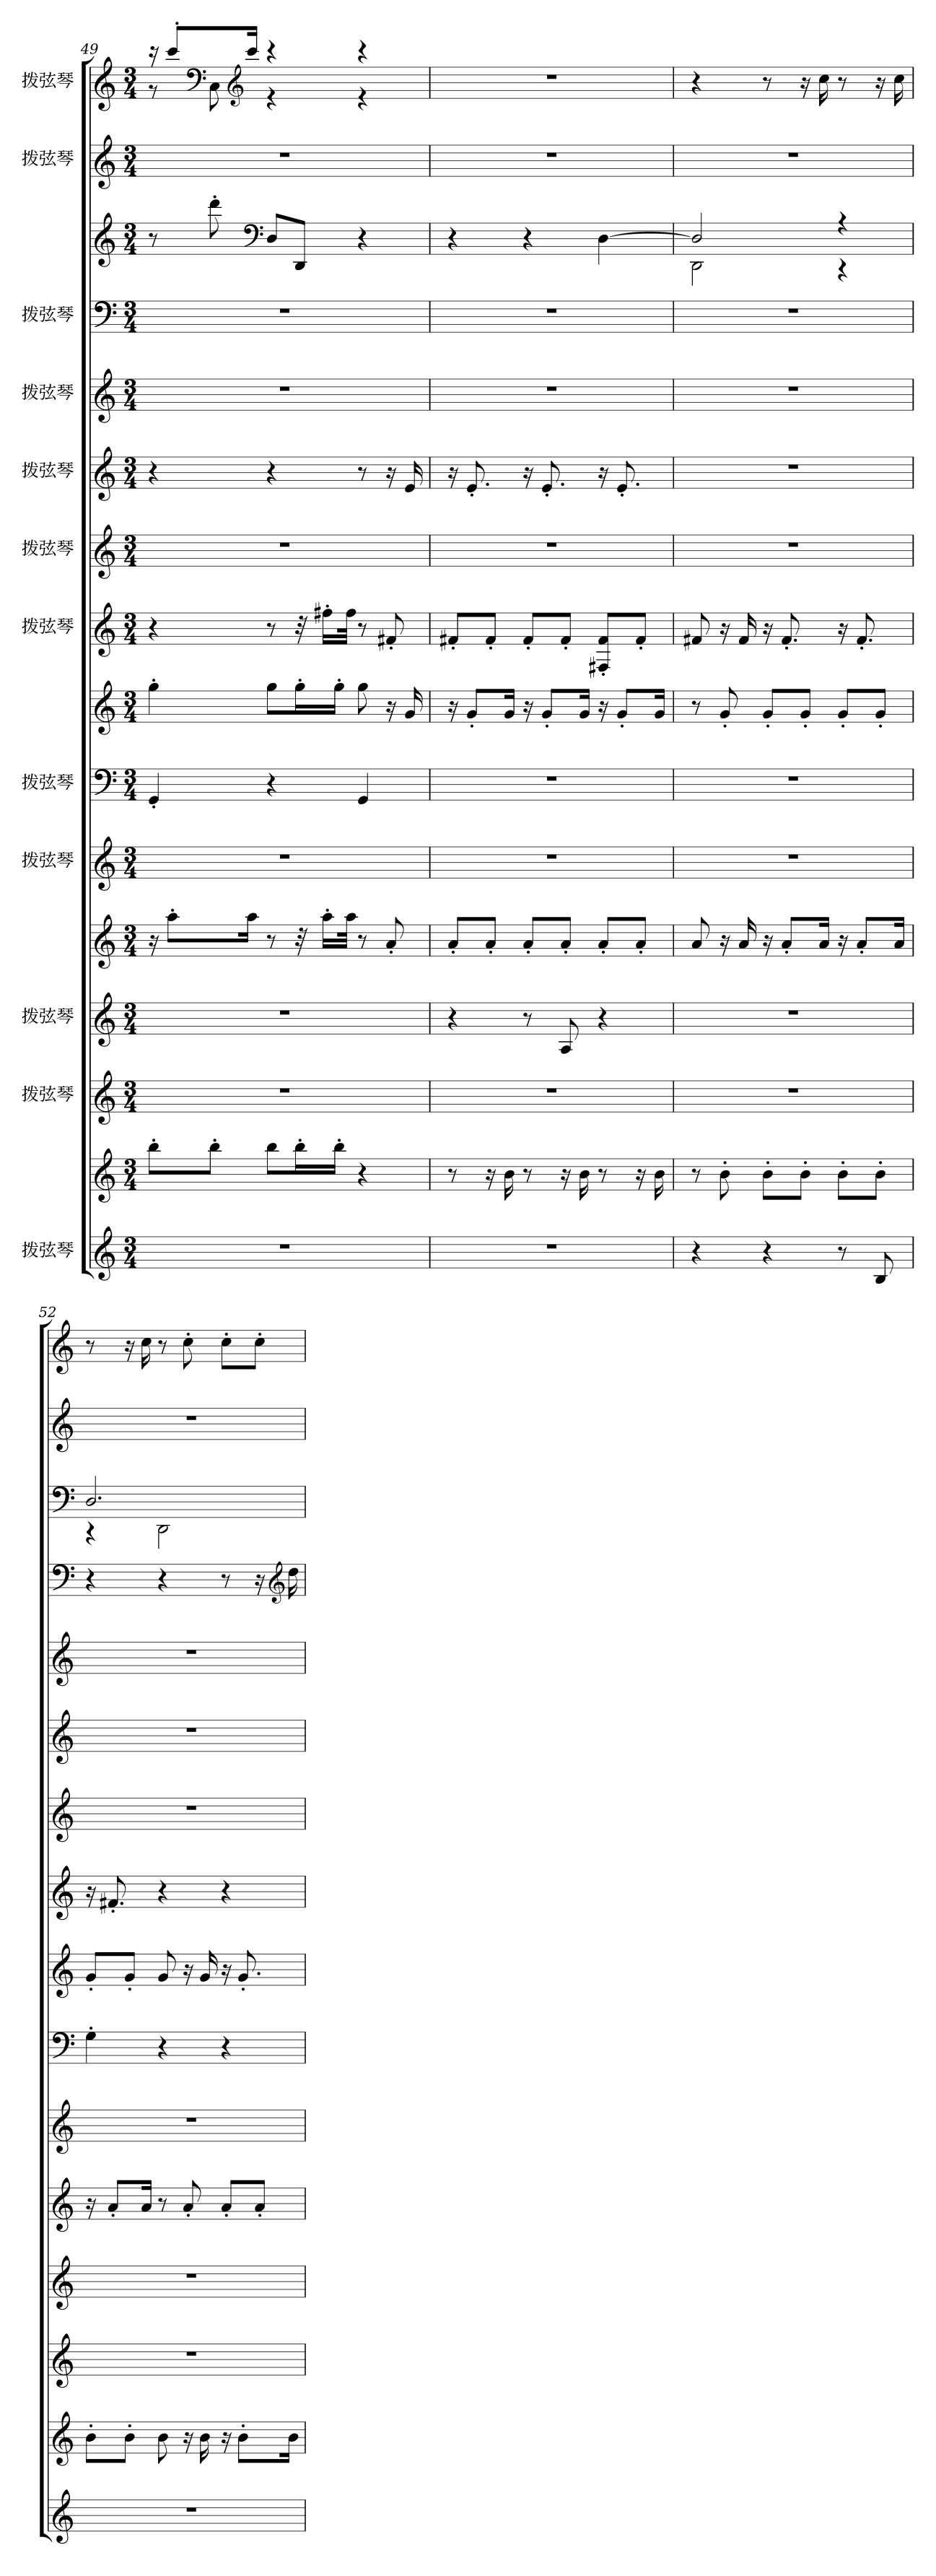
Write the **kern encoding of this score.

**kern	**kern	**kern	**kern	**kern	**kern	**kern	**kern	**kern	**kern	**kern	**kern	**kern	**kern	**kern	**kern
*part12	*part12	*part11	*part10	*part10	*part9	*part8	*part8	*part7	*part6	*part5	*part4	*part3	*part3	*part2	*part1
*staff16	*staff15	*staff14	*staff13	*staff12	*staff11	*staff10	*staff9	*staff8	*staff7	*staff6	*staff5	*staff4	*staff3	*staff2	*staff1
*I"拨弦琴	*	*I"拨弦琴	*I"拨弦琴	*	*I"拨弦琴	*I"拨弦琴	*	*I"拨弦琴	*I"拨弦琴	*I"拨弦琴	*I"拨弦琴	*I"拨弦琴	*	*I"拨弦琴	*I"拨弦琴
!!LO:PB:g=z
*clefG2	*clefG2	*clefG2	*clefG2	*clefG2	*clefG2	*clefF4	*clefG2	*clefG2	*clefG2	*clefG2	*clefG2	*clefF4	*clefG2	*clefG2	*clefG2
*k[]	*k[]	*k[]	*k[]	*k[]	*k[]	*k[]	*k[]	*k[]	*k[]	*k[]	*k[]	*k[]	*k[]	*k[]	*k[]
*M3/4	*M3/4	*M3/4	*M3/4	*M3/4	*M3/4	*M3/4	*M3/4	*M3/4	*M3/4	*M3/4	*M3/4	*M3/4	*M3/4	*M3/4	*M3/4
=49	=49	=49	=49	=49	=49	=49	=49	=49	=49	=49	=49	=49	=49	=49	=49
*	*	*	*	*	*	*	*	*	*	*	*	*	*	*	*^
2.r	8bb'\L	2.r	2.r	16r	2.r	4GG'/	4gg'\	4r	2.r	4r	2.r	2.r	8r	2.r	16r	8r
.	.	.	.	8aa'\L	.	.	.	.	.	.	.	.	.	.	8ccc'/L	.
*	*	*	*	*	*	*	*	*	*	*	*	*	*	*	*clefF4	*
.	8bb'\J	.	.	.	.	.	.	.	.	.	.	.	8ddd'\	.	.	8C\
*	*	*	*	*	*	*	*	*	*	*	*	*	*	*	*clefG2	*
.	.	.	.	16aa\Jk	.	.	.	.	.	.	.	.	.	.	16ccc/Jk	.
*	*	*	*	*	*	*	*	*	*	*	*	*	*clefF4	*	*	*
.	8bb\L	.	.	8r	.	4r	8gg\L	8r	.	4r	.	.	8D/L	.	4r	4r
.	16bb'\L	.	.	32r	.	.	16gg'\L	32r	.	.	.	.	8DD/J	.	.	.
.	.	.	.	16aa'\LL	.	.	.	16ff#X'\LL	.	.	.	.	.	.	.	.
.	16bb'\JJ	.	.	.	.	.	16gg'\JJ	.	.	.	.	.	.	.	.	.
.	.	.	.	32aa\JJk	.	.	.	32ff#\JJk	.	.	.	.	.	.	.	.
.	4r	.	.	8r	.	4GG/	8gg\	8r	.	8r	.	.	4r	.	4r	4r
.	.	.	.	8a'/	.	.	16r	8f#X'/	.	16r	.	.	.	.	.	.
.	.	.	.	.	.	.	16g/	.	.	16e/	.	.	.	.	.	.
*	*	*	*	*	*	*	*	*	*	*	*	*	*	*	*v	*v
=50	=50	=50	=50	=50	=50	=50	=50	=50	=50	=50	=50	=50	=50	=50	=50
2.r	8r	2.r	4r	8a'/L	2.r	2.r	16r	8f#X'/L	2.r	16r	2.r	2.r	4r	2.r	2.r
.	.	.	.	.	.	.	8g'/L	.	.	8.e'/	.	.	.	.	.
.	16r	.	.	8a'/J	.	.	.	8f#'/J	.	.	.	.	.	.	.
.	16b\	.	.	.	.	.	16g/Jk	.	.	.	.	.	.	.	.
.	8r	.	8r	8a'/L	.	.	16r	8f#'/L	.	16r	.	.	4r	.	.
.	.	.	.	.	.	.	8g'/L	.	.	8.e'/	.	.	.	.	.
.	16r	.	8A/	8a'/J	.	.	.	8f#'/J	.	.	.	.	.	.	.
.	16b\	.	.	.	.	.	16g/Jk	.	.	.	.	.	.	.	.
.	8r	.	4r	8a'/L	.	.	16r	8F#X/' 8f#/'L	.	16r	.	.	[4D\	.	.
.	.	.	.	.	.	.	8g'/L	.	.	8.e'/	.	.	.	.	.
.	16r	.	.	8a'/J	.	.	.	8f#'/J	.	.	.	.	.	.	.
.	16b\	.	.	.	.	.	16g/Jk	.	.	.	.	.	.	.	.
=51	=51	=51	=51	=51	=51	=51	=51	=51	=51	=51	=51	=51	=51	=51	=51
*	*	*	*	*	*	*	*	*	*	*	*	*	*^	*	*
4r	8r	2.r	2.r	8a/	2.r	2.r	8r	8f#X/	2.r	2.r	2.r	2.r	2D/]	2DD\	2.r	4r
.	8b'\	.	.	16r	.	.	8g'/	16r	.	.	.	.	.	.	.	.
.	.	.	.	16a/	.	.	.	16f#/	.	.	.	.	.	.	.	.
4r	8b'\L	.	.	16r	.	.	8g'/L	16r	.	.	.	.	.	.	.	8r
.	.	.	.	8a'/L	.	.	.	8.f#'/	.	.	.	.	.	.	.	.
.	8b'\J	.	.	.	.	.	8g'/J	.	.	.	.	.	.	.	.	16r
.	.	.	.	16a/Jk	.	.	.	.	.	.	.	.	.	.	.	16cc\
8r	8b'\L	.	.	16r	.	.	8g'/L	16r	.	.	.	.	4r	4r	.	8r
.	.	.	.	8a'/L	.	.	.	8.f#'/	.	.	.	.	.	.	.	.
8B/	8b'\J	.	.	.	.	.	8g'/J	.	.	.	.	.	.	.	.	16r
.	.	.	.	16a/Jk	.	.	.	.	.	.	.	.	.	.	.	16cc\
!!LO:PB:g=z
=52	=52	=52	=52	=52	=52	=52	=52	=52	=52	=52	=52	=52	=52	=52	=52	=52
2.r	8b'\L	2.r	2.r	16r	2.r	4G'\	8g'/L	16r	2.r	2.r	2.r	4r	2.D/	4r	2.r	8r
.	.	.	.	8a'/L	.	.	.	8.f#X'/	.	.	.	.	.	.	.	.
.	8b'\J	.	.	.	.	.	8g'/J	.	.	.	.	.	.	.	.	16r
.	.	.	.	16a/Jk	.	.	.	.	.	.	.	.	.	.	.	16cc\
.	8b\	.	.	8r	.	4r	8g/	4r	.	.	.	4r	.	2DD\	.	8r
.	16r	.	.	8a'/	.	.	16r	.	.	.	.	.	.	.	.	8cc'\
.	16b\	.	.	.	.	.	16g/	.	.	.	.	.	.	.	.	.
.	16r	.	.	8a'/L	.	4r	16r	4r	.	.	.	8r	.	.	.	8cc'\L
.	8b'\L	.	.	.	.	.	8.g'/	.	.	.	.	.	.	.	.	.
.	.	.	.	8a'/J	.	.	.	.	.	.	.	16r	.	.	.	8cc'\J
*	*	*	*	*	*	*	*	*	*	*	*	*clefG2	*	*	*	*
.	16b\Jk	.	.	.	.	.	.	.	.	.	.	16dd\	.	.	.	.
*	*	*	*	*	*	*	*	*	*	*	*	*	*v	*v	*	*
=	=	=	=	=	=	=	=	=	=	=	=	=	=	=	=
*-	*-	*-	*-	*-	*-	*-	*-	*-	*-	*-	*-	*-	*-	*-	*-
